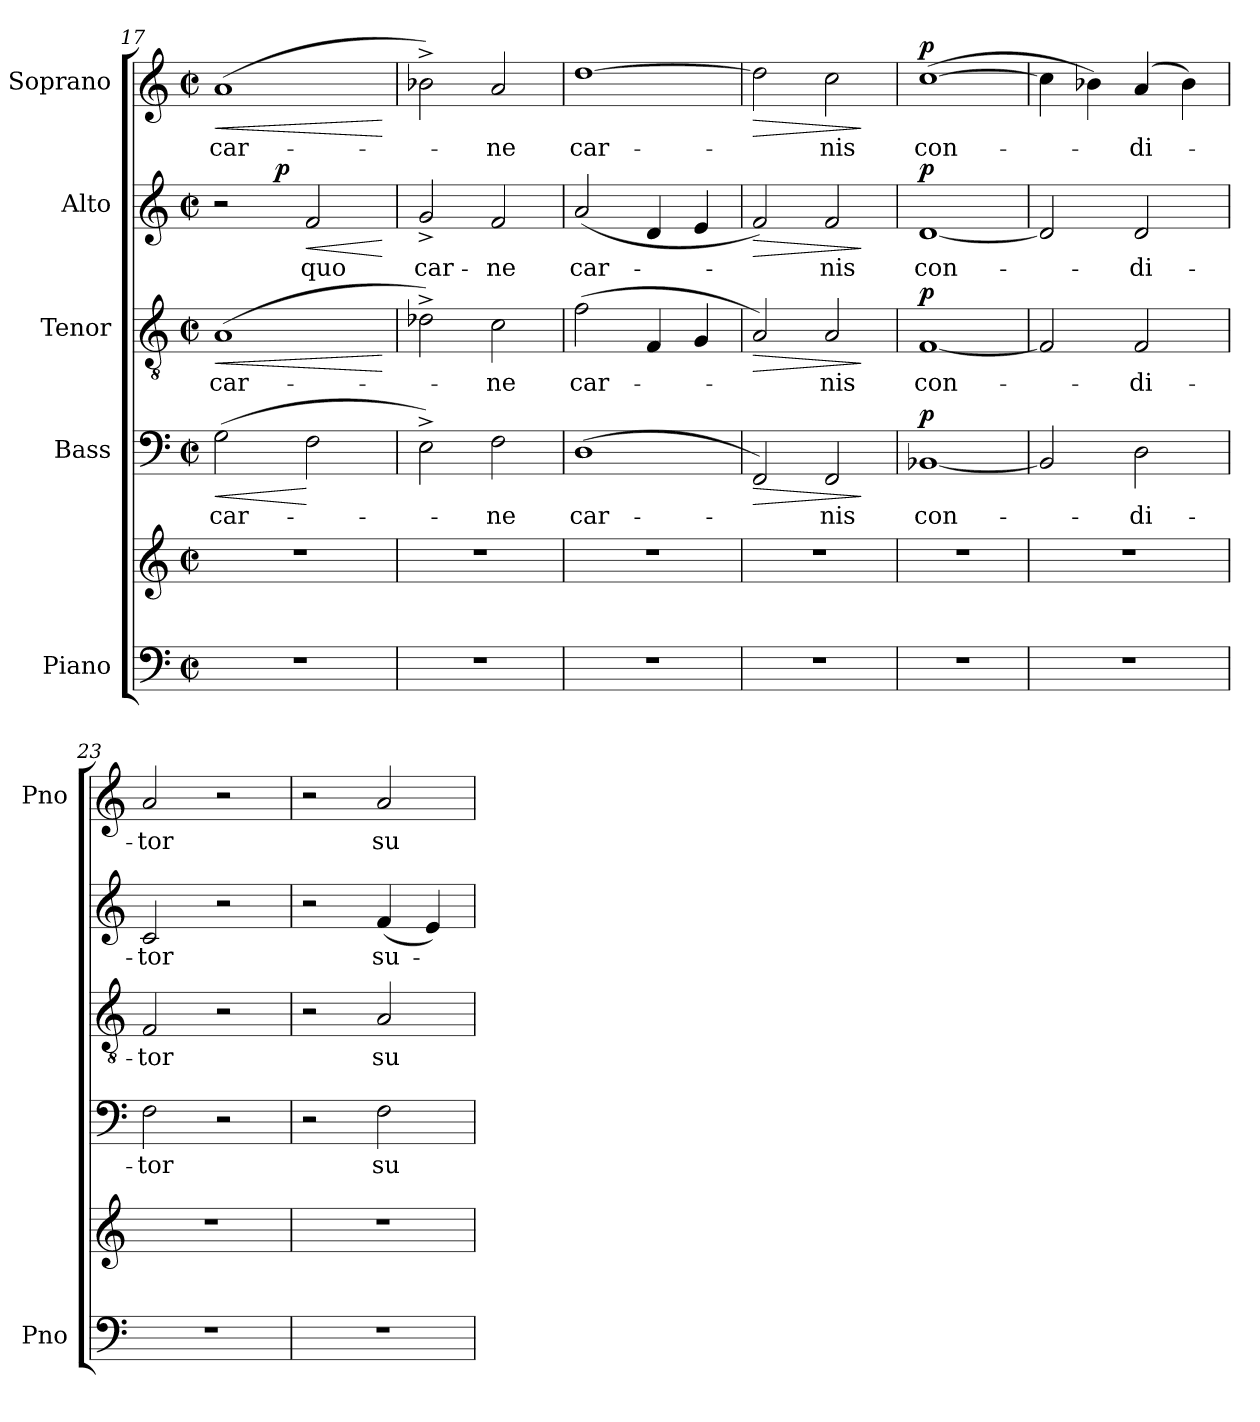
**kern	**kern	**kern	**text	**dynam	**kern	**text	**dynam	**kern	**text	**dynam	**kern	**text	**dynam
*part5	*part5	*part4	*part4	*part4	*part3	*part3	*part3	*part2	*part2	*part2	*part1	*part1	*part1
*staff6	*staff5	*staff4	*staff4	*staff4	*staff3	*staff3	*staff3	*staff2	*staff2	*staff2	*staff1	*staff1	*staff1
*I"Piano	*	*I"Bass	*	*	*I"Tenor	*	*	*I"Alto	*	*	*I"Soprano	*	*
*I'Pno	*	*	*	*	*	*	*	*	*	*	*I'Pno	*	*
!!LO:LB:g=z
*clefF4	*clefG2	*clefF4	*	*	*clefGv2	*	*	*clefG2	*	*	*clefG2	*	*
*k[]	*k[]	*k[]	*	*	*k[]	*	*	*k[]	*	*	*k[]	*	*
*C:	*C:	*C:	*	*	*C:	*	*	*C:	*	*	*C:	*	*
*M2/2	*M2/2	*M2/2	*	*	*M2/2	*	*	*M2/2	*	*	*M2/2	*	*
*met(c|)	*met(c|)	*met(c|)	*	*	*met(c|)	*	*	*met(c|)	*	*	*met(c|)	*	*
=17	=17	=17	=17	=17	=17	=17	=17	=17	=17	=17	=17	=17	=17
!	!	!	!	!LO:HP:b	!	!	!LO:HP:b	!	!	!	!	!	!LO:HP:b
*	*	*	*	*	*	*	*	*^	*	*	*	*	*
1r	1r	(2G\	car-	<	(1A	car-	<	2r	4.ryy	.	.	(1a	car-	<
!	!	!	!	!	!	!	!	!	!	!	!LO:DY:a	!	!	!
.	.	.	.	.	.	.	.	.	2ryy	.	p	.	.	.
!	!	!	!	!	!	!	!	!	!	!	!LO:HP:b	!	!	!
.	.	2F\	.	[	.	.	.	2f/	.	quo	<	.	.	.
.	.	.	.	.	.	.	.	.	8ryy	.	.	.	.	.
.	.	.	.	.	.	.	[	.	.	.	[	.	.	[
*	*	*	*	*	*	*	*	*v	*v	*	*	*	*	*
=18	=18	=18	=18	=18	=18	=18	=18	=18	=18	=18	=18	=18	=18
1r	1r	2E^>\)	.	.	2d-X^>\)	.	.	2g^>/	car-	.	2b-X^>\)	.	.
.	.	2F\	-ne	.	2c\	-ne	.	2f/	-ne	.	2a/	-ne	.
=19	=19	=19	=19	=19	=19	=19	=19	=19	=19	=19	=19	=19	=19
1r	1r	(1D	car-	.	(2f\	car-	.	(2a/	car-	.	[1dd	car-	.
.	.	.	.	.	4F/	.	.	4d/	.	.	.	.	.
.	.	.	.	.	4G/	.	.	4e/	.	.	.	.	.
=20	=20	=20	=20	=20	=20	=20	=20	=20	=20	=20	=20	=20	=20
!	!	!	!	!LO:HP:b	!	!	!LO:HP:b	!	!	!LO:HP:b	!	!	!LO:HP:b
1r	1r	2FF/)	-­	>	2A/)	-­	>	2f/)	-­	>	2dd\]	-­	>
.	.	2FF/	nis	.	2A/	nis	.	2f/	nis	.	2cc\	nis	.
.	.	.	.	]	.	.	]	.	.	]	.	.	]
=21	=21	=21	=21	=21	=21	=21	=21	=21	=21	=21	=21	=21	=21
!	!	!	!	!LO:DY:a	!	!	!LO:DY:a	!	!	!LO:DY:a	!	!	!LO:DY:a
1r	1r	[1BB-X	con-	p	[1F	con-	p	[1d	con-	p	([1cc	con-	p
=22	=22	=22	=22	=22	=22	=22	=22	=22	=22	=22	=22	=22	=22
1r	1r	2BB-/]	.	.	2F/]	.	.	2d/]	.	.	4cc\]	.	.
.	.	.	.	.	.	.	.	.	.	.	4b-X\)	.	.
.	.	2D\	-di-	.	2F/	-di-	.	2d/	-di-	.	(4a/	-di-	.
.	.	.	.	.	.	.	.	.	.	.	4b-\)	.	.
=23	=23	=23	=23	=23	=23	=23	=23	=23	=23	=23	=23	=23	=23
1r	1r	2F\	-tor	.	2F/	-tor	.	2c/	-tor	.	2a/	-tor	.
.	.	2r	.	.	2r	.	.	2r	.	.	2r	.	.
=24	=24	=24	=24	=24	=24	=24	=24	=24	=24	=24	=24	=24	=24
1r	1r	2r	.	.	2r	.	.	2r	.	.	2r	.	.
.	.	2F\	su-	.	2A/	su-	.	(4f/	su-	.	2a/	su-	.
.	.	.	.	.	.	.	.	4e/)	.	.	.	.	.
=	=	=	=	=	=	=	=	=	=	=	=	=	=
*-	*-	*-	*-	*-	*-	*-	*-	*-	*-	*-	*-	*-	*-
